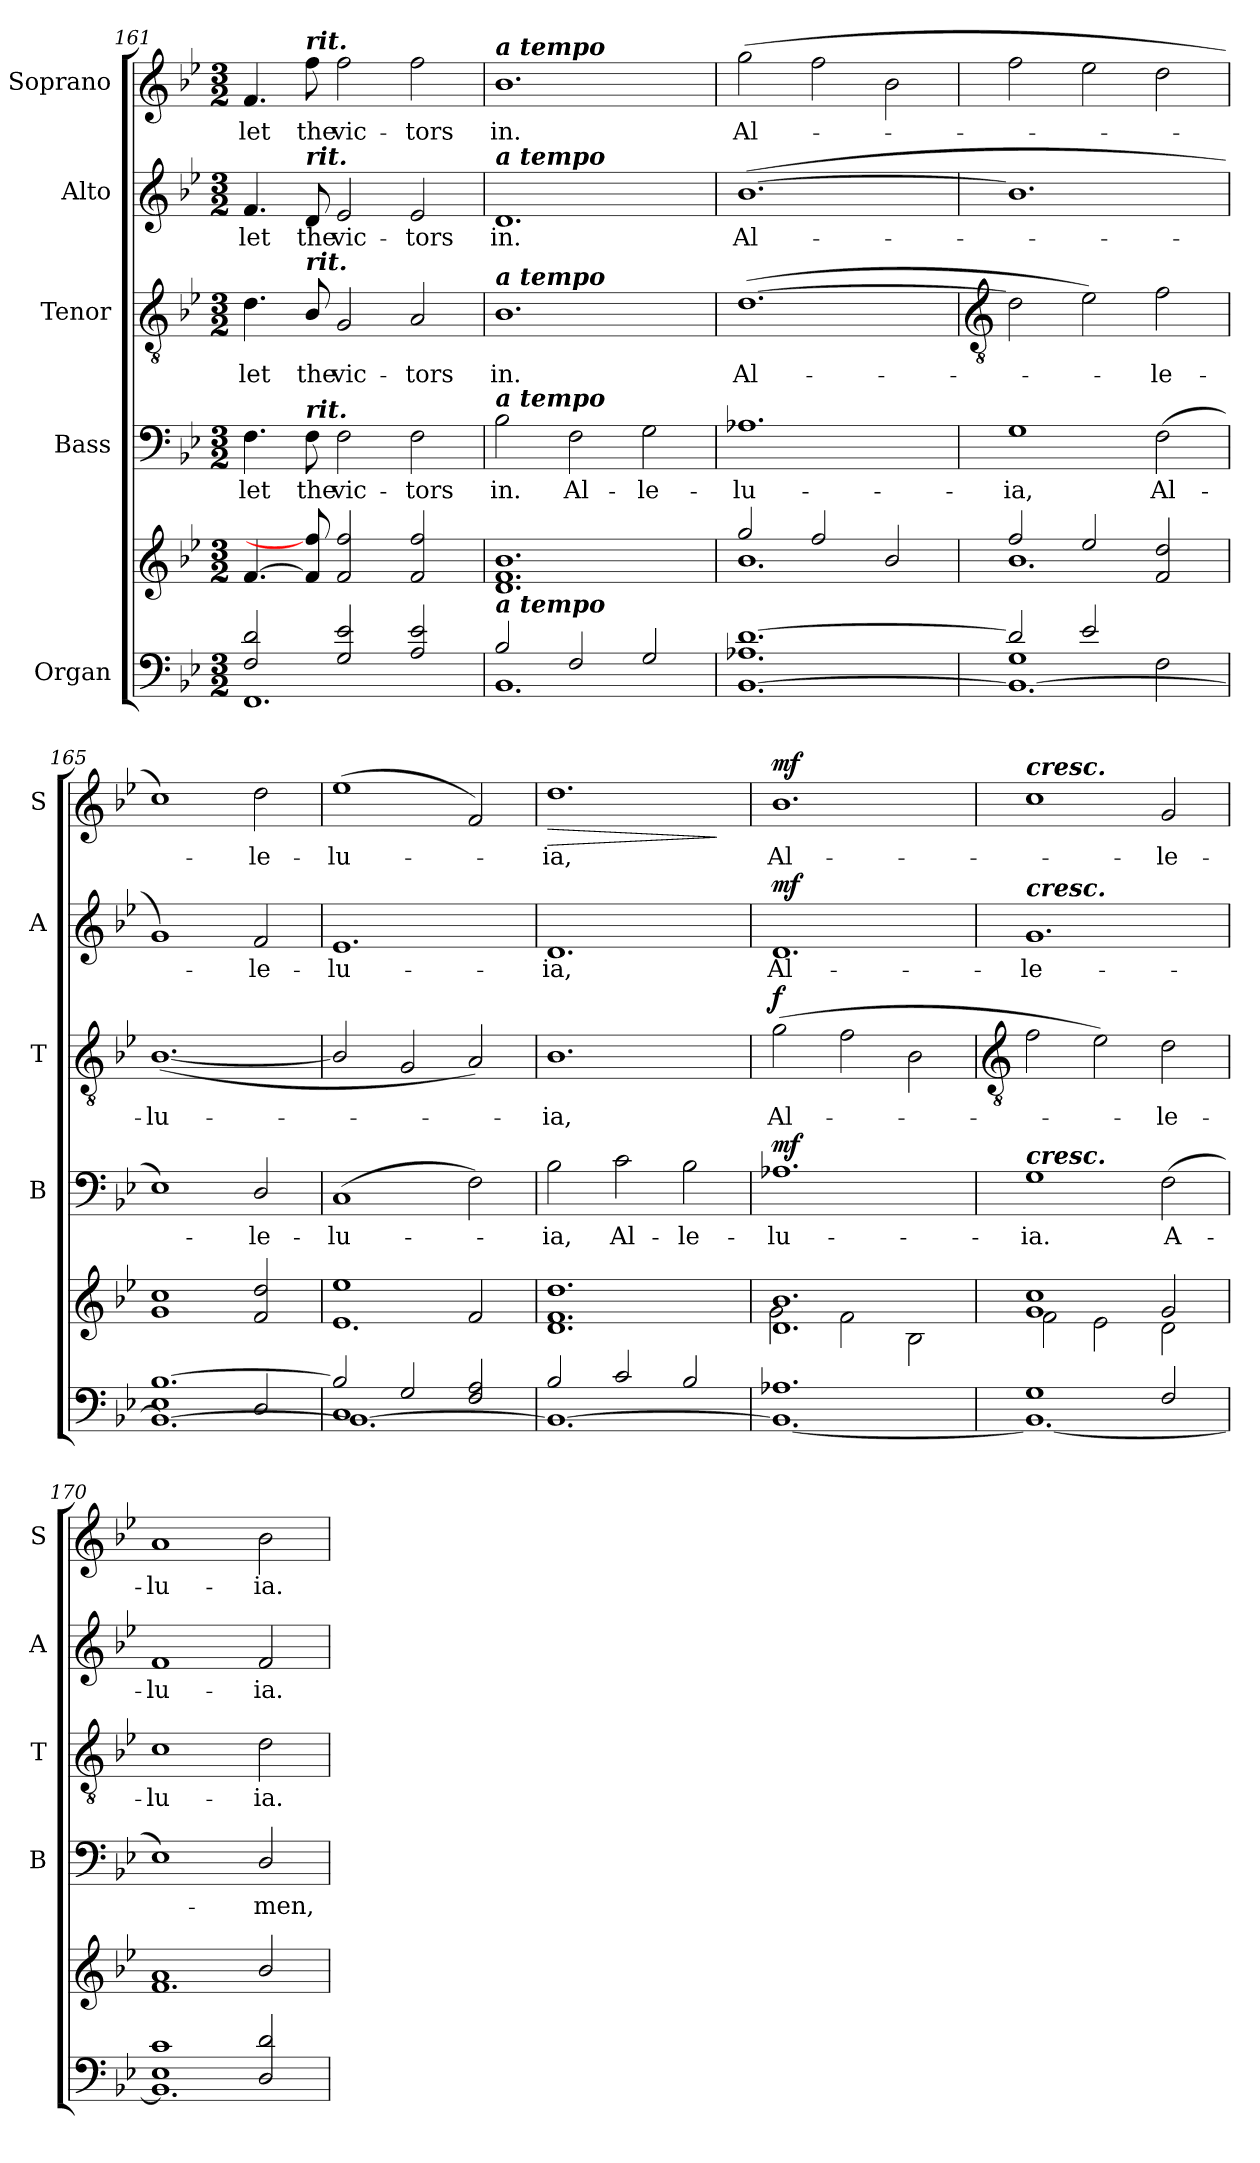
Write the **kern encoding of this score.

**kern	**kern	**dynam	**kern	**text	**dynam	**kern	**text	**dynam	**kern	**text	**dynam	**kern	**text	**dynam
*part5	*part5	*part5	*part4	*part4	*part4	*part3	*part3	*part3	*part2	*part2	*part2	*part1	*part1	*part1
*staff6	*staff5	*staff5/6	*staff4	*staff4	*staff4	*staff3	*staff3	*staff3	*staff2	*staff2	*staff2	*staff1	*staff1	*staff1
*I"Organ	*	*	*I"Bass	*	*	*I"Tenor	*	*	*I"Alto	*	*	*I"Soprano	*	*
*	*	*	*I'B	*	*	*I'T	*	*	*I'A	*	*	*I'S	*	*
*clefF4	*clefG2	*	*clefF4	*	*	*clefGv2	*	*	*clefG2	*	*	*clefG2	*	*
*k[b-e-]	*k[b-e-]	*	*k[b-e-]	*	*	*k[b-e-]	*	*	*k[b-e-]	*	*	*k[b-e-]	*	*
*B-:	*B-:	*	*B-:	*	*	*B-:	*	*	*B-:	*	*	*B-:	*	*
*M3/2	*M3/2	*	*M3/2	*	*	*M3/2	*	*	*M3/2	*	*	*M3/2	*	*
=161	=161	=161	=161	=161	=161	=161	=161	=161	=161	=161	=161	=161	=161	=161
!LO:TX:a:Bi:t=rit.	!	!	!	!	!	!	!	!	!	!	!	!	!	!
!LO:N:vis=1	!	!	!	!LO:LY:b	!	!	!LO:LY:b	!	!	!LO:LY:b	!	!	!LO:LY:b	!
*^	*^	*	*	*	*	*	*	*	*	*	*	*	*	*
*	*^	*	*	*	*	*	*	*	*	*	*	*	*	*	*	*
1.ryy	2F/ 2d/	1.FF\	[4.f/	1.ryy	.	4.F	let	.	4.d	let	.	4.f	let	.	4.f	let	.
!	!	!	!	!	!	!	!	!	!	!	!	!	!	!	!LO:TX:a:Bi:t=rit.	!	!
!	!	!	!	!	!	!	!	!	!	!	!	!LO:TX:a:Bi:t=rit.	!	!	!	!	!
!	!	!	!	!	!	!	!	!	!LO:TX:a:Bi:t=rit.	!	!	!	!	!	!	!	!
!	!	!	!	!	!	!LO:TX:a:Bi:t=rit.	!	!	!	!	!	!	!	!	!	!	!
!	!	!	!	!	!	!	!LO:LY:b	!	!	!LO:LY:b	!	!	!LO:LY:b	!	!	!LO:LY:b	!
.	.	.	8f/] 8ff/]	.	.	8F	the	.	8B-/	the	.	8d	the	.	8ff	the	.
!	!	!	!	!	!	!	!LO:LY:b	!	!	!LO:LY:b	!	!	!LO:LY:b	!	!	!LO:LY:b	!
.	2G/ 2e-/	.	2f/ 2ff/	.	.	2F	vic-	.	2G	vic-	.	2e-	vic-	.	2ff	vic-	.
!	!	!	!	!	!	!	!LO:LY:b	!	!	!LO:LY:b	!	!	!LO:LY:b	!	!	!LO:LY:b	!
.	2A/ 2e-/	.	2f/ 2ff/	.	.	2F	-tors	.	2A	-tors	.	2e-	-tors	.	2ff	-tors	.
=162	=162	=162	=162	=162	=162	=162	=162	=162	=162	=162	=162	=162	=162	=162	=162	=162	=162
!	!	!	!	!	!	!	!	!	!	!	!	!	!	!	!LO:TX:a:Bi:t=a tempo	!	!
!	!	!	!	!	!	!	!	!	!	!	!	!LO:TX:a:Bi:t=a tempo	!	!	!	!	!
!	!	!	!	!	!	!	!	!	!LO:TX:a:Bi:t=a tempo	!	!	!	!	!	!	!	!
!	!	!	!	!	!	!LO:TX:a:Bi:t=a tempo	!	!	!	!	!	!	!	!	!	!	!
!LO:TX:a:Bi:t=a tempo	!	!	!	!	!	!	!	!	!	!	!	!	!	!	!	!	!
!LO:N:vis=1	!	!	!	!	!	!	!LO:LY:b	!	!	!LO:LY:b	!	!	!LO:LY:b	!	!	!LO:LY:b	!
1.ryy	2B-/	1.BB-\	1.d/ 1.f/ 1.b-/	1.ryy	.	2B-	in.	.	1.B-	in.	.	1.d	in.	.	1.b-	in.	.
!	!	!	!	!	!	!	!LO:LY:b	!	!	!	!	!	!	!	!	!	!
.	2F/	.	.	.	.	2F	Al-	.	.	.	.	.	.	.	.	.	.
!	!	!	!	!	!	!	!LO:LY:b	!	!	!	!	!	!	!	!	!	!
.	2G/	.	.	.	.	2G	-le-	.	.	.	.	.	.	.	.	.	.
=163	=163	=163	=163	=163	=163	=163	=163	=163	=163	=163	=163	=163	=163	=163	=163	=163	=163
!	!	!	!	!	!	!	!LO:LY:b	!	!	!LO:LY:b	!	!	!LO:LY:b	!	!	!LO:LY:b	!
[1.d/	1.A-X\	[1.BB-\	2gg/	1.b-\	.	1.A-X	-lu-	.	(>[1.d	Al-	.	(<[1.b-	Al-	.	(>2gg	Al-	.
.	.	.	2ff/	.	.	.	.	.	.	.	.	.	.	.	2ff	.	.
.	.	.	2b-/	.	.	.	.	.	.	.	.	.	.	.	2b-	.	.
!!LO:LB:g=z
=164	=164	=164	=164	=164	=164	=164	=164	=164	=164	=164	=164	=164	=164	=164	=164	=164	=164
*	*	*	*	*	*	*	*	*	*clefGv2	*	*	*	*	*	*	*	*
!	!	!	!	!	!	!	!LO:LY:b	!	!	!	!	!	!	!	!	!	!
2d/]	1G\	1.BB-\_	2ff/	1.b-\	.	1G	-ia,	.	2d]	.	.	1.b-]	.	.	2ff	.	.
2e-/	.	.	2ee-/	.	.	.	.	.	2e-)	.	.	.	.	.	2ee-	.	.
!	!	!	!	!	!	!	!LO:LY:b	!	!	!LO:LY:b	!	!	!	!	!	!	!
2ryy	2F\	.	2f/ 2dd/	.	.	(>2F	Al-	.	2f	le-	.	.	.	.	2dd	.	.
=165	=165	=165	=165	=165	=165	=165	=165	=165	=165	=165	=165	=165	=165	=165	=165	=165	=165
!	!	!	!	!	!	!	!	!	!	!LO:LY:b	!	!	!	!	!	!	!
[1.B-/	1E-\	1.BB-\_	1g/ 1cc/	1.ryy	.	1E-)	.	.	(<[1.B-/	-lu-	.	1g)	.	.	1cc)	.	.
!	!	!	!	!	!	!	!LO:LY:b	!	!	!	!	!	!LO:LY:b	!	!	!LO:LY:b	!
.	2D/	.	2f/ 2dd/	.	.	2D/	le-	.	.	.	.	2f	le-	.	2dd	le-	.
=166	=166	=166	=166	=166	=166	=166	=166	=166	=166	=166	=166	=166	=166	=166	=166	=166	=166
!	!	!	!	!	!	!	!LO:LY:b	!	!	!	!	!	!LO:LY:b	!	!	!LO:LY:b	!
2B-/]	1C\	1.BB-\_	1ee-/	1.e-\	.	(>1C	-lu-	.	2B-/]	.	.	1.e-	-lu-	.	(<1ee-	-lu-	.
2G/	.	.	.	.	.	.	.	.	2G	.	.	.	.	.	.	.	.
2ryy	2F/ 2A/	.	2f/	.	.	2F)	.	.	2A)	.	.	.	.	.	2f)	.	.
=167	=167	=167	=167	=167	=167	=167	=167	=167	=167	=167	=167	=167	=167	=167	=167	=167	=167
!LO:N:vis=1	!	!	!	!	!LO:HP:b	!	!LO:LY:b	!	!	!LO:LY:b	!	!	!LO:LY:b	!	!	!LO:LY:b	!LO:HP:b
1.ryy	2B-/	1.BB-\_	1.d/ 1.f/ 1.dd/	1.ryy	>	2B-	ia,	.	1.B-	ia,	.	1.d	-ia,	.	1.dd	ia,	>
!	!	!	!	!	!	!	!LO:LY:b	!	!	!	!	!	!	!	!	!	!
.	2c/	.	.	.	.	2c	Al-	.	.	.	.	.	.	.	.	.	.
!	!	!	!	!	!	!	!LO:LY:b	!	!	!	!	!	!	!	!	!	!
.	2B-/	.	.	.	.	2B-	-le-	.	.	.	.	.	.	.	.	.	.
*v	*v	*v	*	*	*	*	*	*	*	*	*	*	*	*	*	*	*
*	*v	*v	*	*	*	*	*	*	*	*	*	*	*	*	*
.	.	]	.	.	.	.	.	.	.	.	.	.	.	]
=168	=168	=168	=168	=168	=168	=168	=168	=168	=168	=168	=168	=168	=168	=168
*^	*	*	*	*	*	*	*	*	*	*	*	*	*	*
*	*^	*	*	*	*	*	*	*	*	*	*	*	*	*	*
!	!	!LO:N:vis=1	!	!	!	!LO:LY:b	!LO:DY:b	!	!LO:LY:b	!LO:DY:b	!	!LO:LY:b	!LO:DY:b	!	!LO:LY:b	!LO:DY:b
*	*	*	*^	*	*	*	*	*	*	*	*	*	*	*	*	*
1.A-X/	1.BB-\_	1.ryy	1.d/ 1.b-/	2g\	.	1.A-X	lu-	mf	(>2g	Al-	f	1.d	Al-	mf	1.b-	Al-	mf
.	.	.	.	2f\	.	.	.	.	2f	.	.	.	.	.	.	.	.
.	.	.	.	2B-\	.	.	.	.	2B-	.	.	.	.	.	.	.	.
*v	*v	*v	*	*	*	*	*	*	*	*	*	*	*	*	*	*	*
!!LO:LB:g=z
=169	=169	=169	=169	=169	=169	=169	=169	=169	=169	=169	=169	=169	=169	=169	=169
*	*	*	*	*	*	*	*clefGv2	*	*	*	*	*	*	*	*
*^	*	*	*	*	*	*	*	*	*	*	*	*	*	*	*
!	!	!	!	!	!	!	!	!	!	!	!	!	!	!LO:TX:a:Bi:t=cresc.	!	!
!	!	!	!	!	!	!	!	!	!	!	!LO:TX:a:Bi:t=cresc.	!	!	!	!	!
!	!	!	!	!	!LO:TX:a:Bi:t=cresc.	!	!	!	!	!	!	!	!	!	!	!
!	!	!	!	!	!	!LO:LY:b	!	!	!	!	!	!LO:LY:b	!	!	!	!
1G/	1.BB-\_	1g/ 1cc/	2f\	.	1G	-ia.	.	2f	.	.	1.g	-le-	.	1cc	.	.
.	.	.	2e-\	.	.	.	.	2e-)	.	.	.	.	.	.	.	.
!	!	!	!	!	!	!LO:LY:b	!	!	!LO:LY:b	!	!	!	!	!	!LO:LY:b	!
2F/	.	2g/	2d\	.	(>2F	A-	.	2d	le-	.	.	.	.	2g	le-	.
=170	=170	=170	=170	=170	=170	=170	=170	=170	=170	=170	=170	=170	=170	=170	=170	=170
!	!	!	!	!	!	!	!	!	!LO:LY:b	!	!	!LO:LY:b	!	!	!LO:LY:b	!
1E-/ 1c/	1.BB-\]	1a/	1.f\	.	1E-)	.	.	1c	-lu-	.	1f	-lu-	.	1a	-lu-	.
!	!	!	!	!	!	!LO:LY:b	!	!	!LO:LY:b	!	!	!LO:LY:b	!	!	!LO:LY:b	!
2D/ 2d/	.	2b-/	.	.	2D/	men,	.	2d	-ia.	.	2f	-ia.	.	2b-	-ia.	.
*v	*v	*	*	*	*	*	*	*	*	*	*	*	*	*	*	*
*	*v	*v	*	*	*	*	*	*	*	*	*	*	*	*	*
=	=	=	=	=	=	=	=	=	=	=	=	=	=	=
*-	*-	*-	*-	*-	*-	*-	*-	*-	*-	*-	*-	*-	*-	*-
